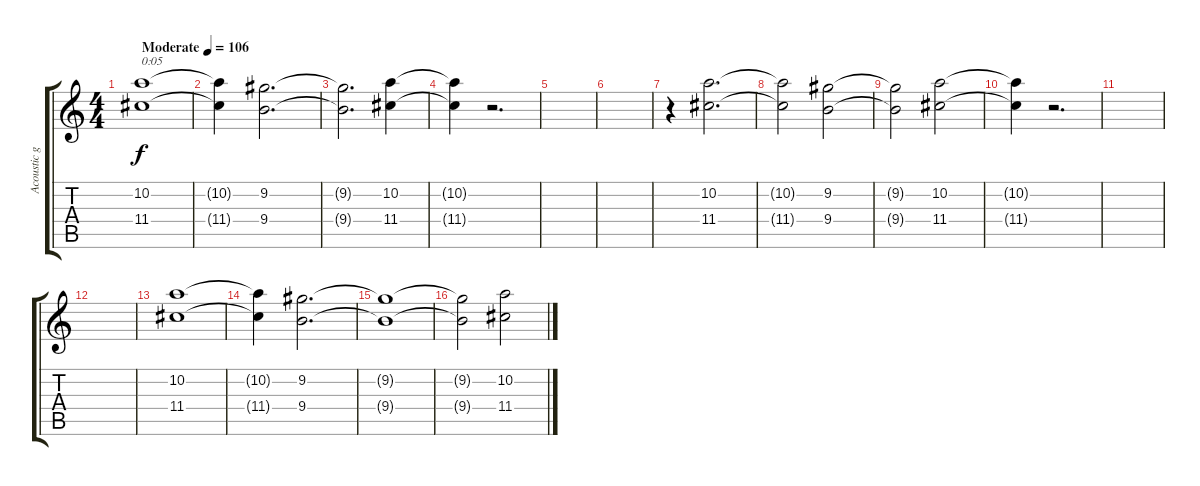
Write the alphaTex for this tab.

\track ("Acoustic guitar" "Acoustic g") {instrument acousticguitarsteel}
\staff {score tabs}
\tuning (E4 B3 G3 D3 A2 E2) {hide}
\ts (4 4)
\tempo (106 "Moderate")
\clef g2
\ks c
(10.2 11.4).1{txt "0:05" dy f instrument acousticguitarsteel} |
(10.2{t} 11.4{t}).4 (9.2 9.4).2{d} |
(9.2{t} 9.4{t}).2{d} (10.2 11.4).4 |
(10.2{t} 11.4{t}).4 r.2{d} |
|
|
r.4 (10.2 11.4).2{d} |
(10.2{t} 11.4{t}).2 (9.2 9.4).2 |
(9.2{t} 9.4{t}).2 (10.2 11.4).2 |
(10.2{t} 11.4{t}).4 r.2{d} |
|
|
(10.2 11.4).1 |
(10.2{t} 11.4{t}).4 (9.2 9.4).2{d} |
(9.2{t} 9.4{t}).1 |
(9.2{t} 9.4{t}).2 (10.2 11.4).2
